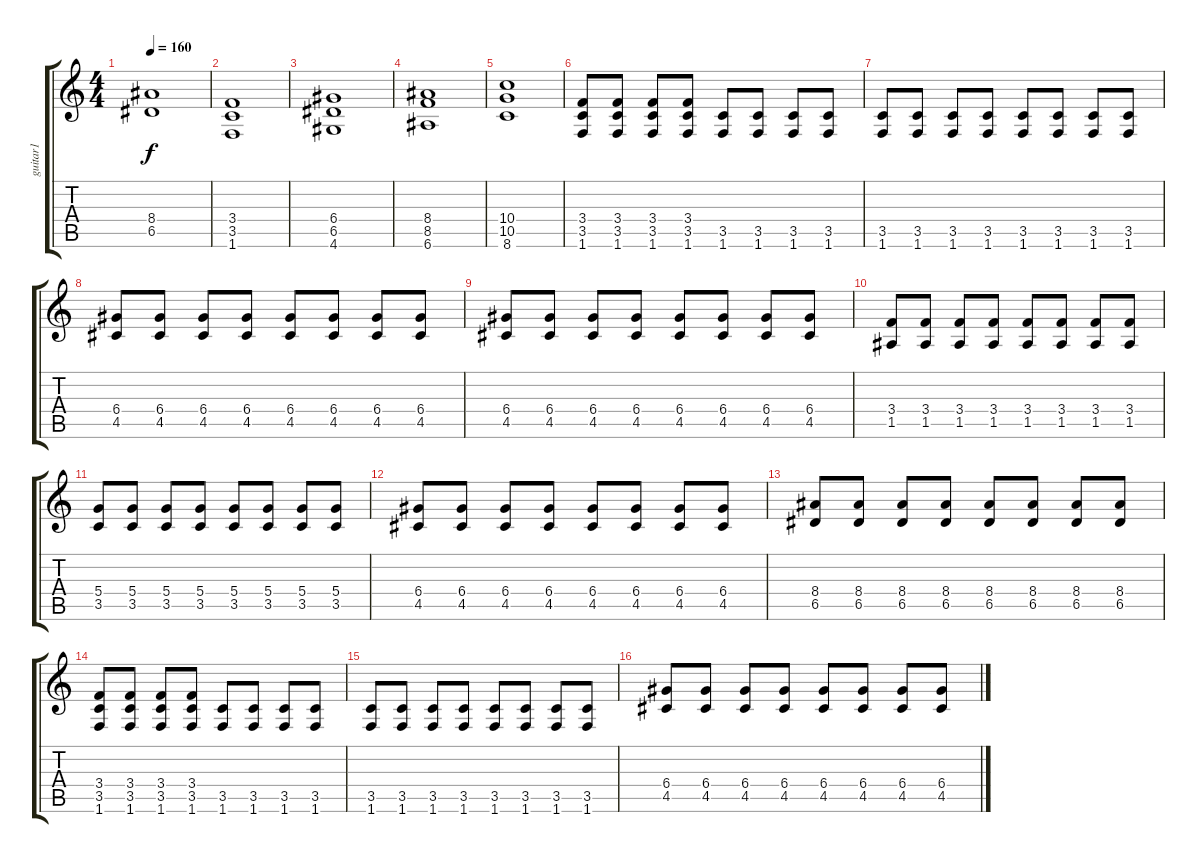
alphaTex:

\track ("guitar1" "guitar1") {instrument distortionguitar}
\staff {score tabs}
\tuning (E4 B3 G3 D3 A2 E2) {hide}
\ts (4 4)
\tempo 160
\clef g2
\ks c
(8.4 6.5).1{dy f} |
(3.4 3.5 1.6).1 |
(6.4 6.5 4.6).1 |
(8.4 8.5 6.6).1 |
(10.4 10.5 8.6).1 |
(3.4 3.5 1.6).8 (3.4 3.5 1.6).8 (3.4 3.5 1.6).8 (3.4 3.5 1.6).8 (3.5 1.6).8 (3.5 1.6).8 (3.5 1.6).8 (3.5 1.6).8 |
(3.5 1.6).8 (3.5 1.6).8 (3.5 1.6).8 (3.5 1.6).8 (3.5 1.6).8 (3.5 1.6).8 (3.5 1.6).8 (3.5 1.6).8 |
(6.4 4.5).8 (6.4 4.5).8 (6.4 4.5).8 (6.4 4.5).8 (6.4 4.5).8 (6.4 4.5).8 (6.4 4.5).8 (6.4 4.5).8 |
(6.4 4.5).8 (6.4 4.5).8 (6.4 4.5).8 (6.4 4.5).8 (6.4 4.5).8 (6.4 4.5).8 (6.4 4.5).8 (6.4 4.5).8 |
(3.4 1.5).8 (3.4 1.5).8 (3.4 1.5).8 (3.4 1.5).8 (3.4 1.5).8 (3.4 1.5).8 (3.4 1.5).8 (3.4 1.5).8 |
(5.4 3.5).8 (5.4 3.5).8 (5.4 3.5).8 (5.4 3.5).8 (5.4 3.5).8 (5.4 3.5).8 (5.4 3.5).8 (5.4 3.5).8 |
(6.4 4.5).8 (6.4 4.5).8 (6.4 4.5).8 (6.4 4.5).8 (6.4 4.5).8 (6.4 4.5).8 (6.4 4.5).8 (6.4 4.5).8 |
(8.4 6.5).8 (8.4 6.5).8 (8.4 6.5).8 (8.4 6.5).8 (8.4 6.5).8 (8.4 6.5).8 (8.4 6.5).8 (8.4 6.5).8 |
(3.4 3.5 1.6).8 (3.4 3.5 1.6).8 (3.4 3.5 1.6).8 (3.4 3.5 1.6).8 (3.5 1.6).8 (3.5 1.6).8 (3.5 1.6).8 (3.5 1.6).8 |
(3.5 1.6).8 (3.5 1.6).8 (3.5 1.6).8 (3.5 1.6).8 (3.5 1.6).8 (3.5 1.6).8 (3.5 1.6).8 (3.5 1.6).8 |
(6.4 4.5).8 (6.4 4.5).8 (6.4 4.5).8 (6.4 4.5).8 (6.4 4.5).8 (6.4 4.5).8 (6.4 4.5).8 (6.4 4.5).8
